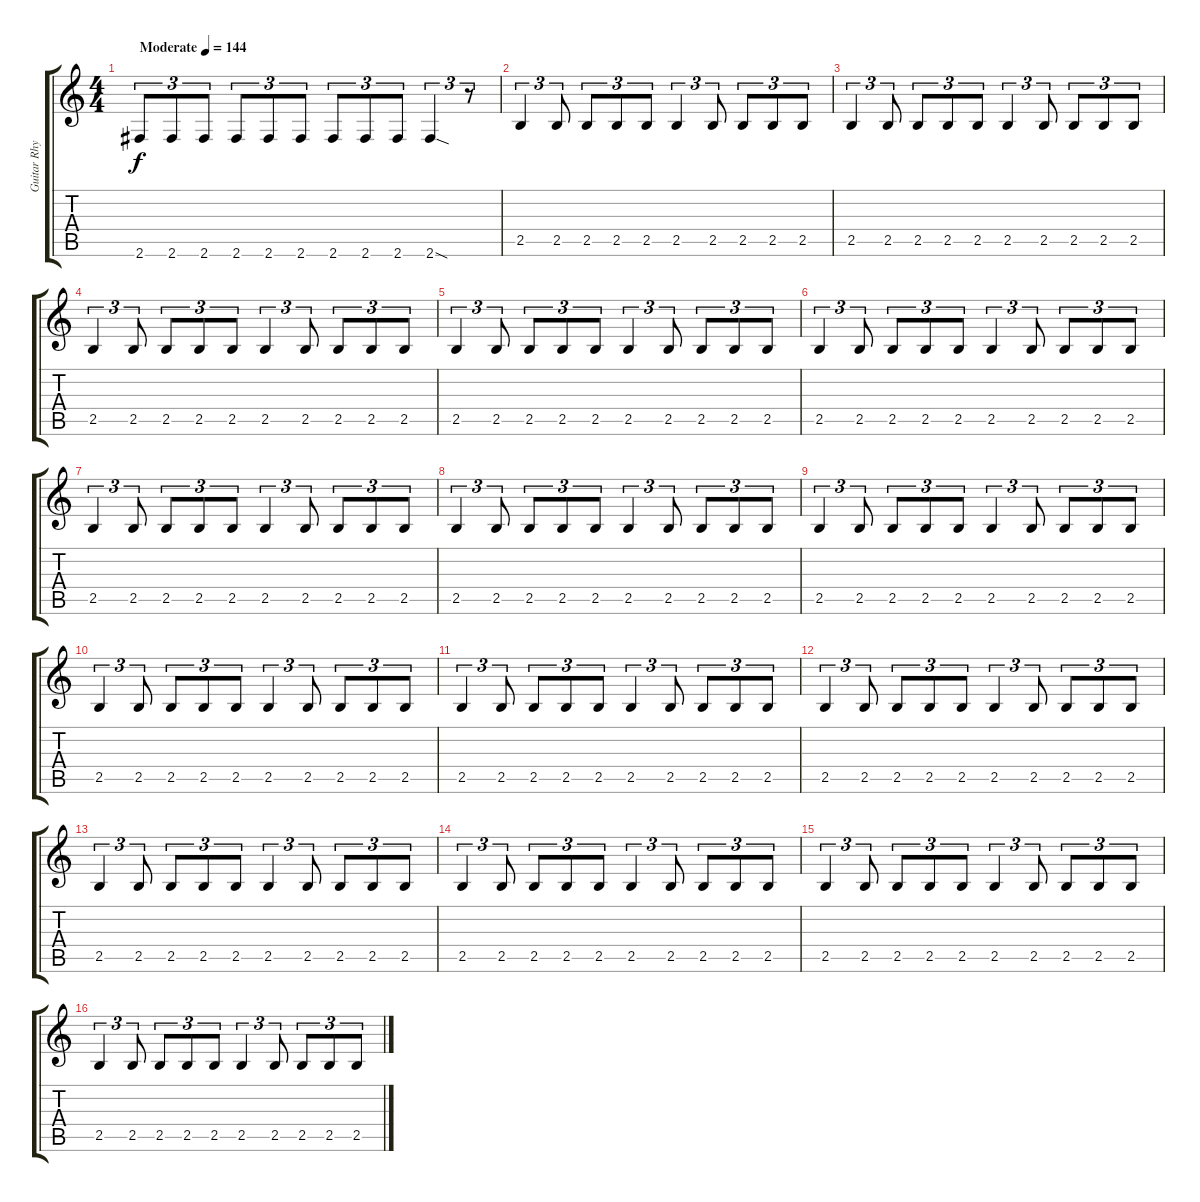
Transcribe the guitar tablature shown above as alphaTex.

\track ("Guitar Rhythm" "Guitar Rhy") {instrument electricguitarclean}
\staff {score tabs}
\tuning (E4 B3 G3 D3 A2 E2) {hide}
\ts (4 4)
\tempo (144 "Moderate")
\clef g2
\ks c
2.6.8{tu (3 2) dy f instrument electricguitarclean} 2.6.8{tu (3 2)} 2.6.8{tu (3 2)} 2.6.8{tu (3 2)} 2.6.8{tu (3 2)} 2.6.8{tu (3 2)} 2.6.8{tu (3 2)} 2.6.8{tu (3 2)} 2.6.8{tu (3 2)} 2.6{sod}.4{tu (3 2)} r.8{tu (3 2)} |
2.5.4{tu (3 2)} 2.5.8{tu (3 2)} 2.5.8{tu (3 2)} 2.5.8{tu (3 2)} 2.5.8{tu (3 2)} 2.5.4{tu (3 2)} 2.5.8{tu (3 2)} 2.5.8{tu (3 2)} 2.5.8{tu (3 2)} 2.5.8{tu (3 2)} |
2.5.4{tu (3 2)} 2.5.8{tu (3 2)} 2.5.8{tu (3 2)} 2.5.8{tu (3 2)} 2.5.8{tu (3 2)} 2.5.4{tu (3 2)} 2.5.8{tu (3 2)} 2.5.8{tu (3 2)} 2.5.8{tu (3 2)} 2.5.8{tu (3 2)} |
2.5.4{tu (3 2)} 2.5.8{tu (3 2)} 2.5.8{tu (3 2)} 2.5.8{tu (3 2)} 2.5.8{tu (3 2)} 2.5.4{tu (3 2)} 2.5.8{tu (3 2)} 2.5.8{tu (3 2)} 2.5.8{tu (3 2)} 2.5.8{tu (3 2)} |
2.5.4{tu (3 2)} 2.5.8{tu (3 2)} 2.5.8{tu (3 2)} 2.5.8{tu (3 2)} 2.5.8{tu (3 2)} 2.5.4{tu (3 2)} 2.5.8{tu (3 2)} 2.5.8{tu (3 2)} 2.5.8{tu (3 2)} 2.5.8{tu (3 2)} |
2.5.4{tu (3 2)} 2.5.8{tu (3 2)} 2.5.8{tu (3 2)} 2.5.8{tu (3 2)} 2.5.8{tu (3 2)} 2.5.4{tu (3 2)} 2.5.8{tu (3 2)} 2.5.8{tu (3 2)} 2.5.8{tu (3 2)} 2.5.8{tu (3 2)} |
2.5.4{tu (3 2)} 2.5.8{tu (3 2)} 2.5.8{tu (3 2)} 2.5.8{tu (3 2)} 2.5.8{tu (3 2)} 2.5.4{tu (3 2)} 2.5.8{tu (3 2)} 2.5.8{tu (3 2)} 2.5.8{tu (3 2)} 2.5.8{tu (3 2)} |
2.5.4{tu (3 2)} 2.5.8{tu (3 2)} 2.5.8{tu (3 2)} 2.5.8{tu (3 2)} 2.5.8{tu (3 2)} 2.5.4{tu (3 2)} 2.5.8{tu (3 2)} 2.5.8{tu (3 2)} 2.5.8{tu (3 2)} 2.5.8{tu (3 2)} |
2.5.4{tu (3 2)} 2.5.8{tu (3 2)} 2.5.8{tu (3 2)} 2.5.8{tu (3 2)} 2.5.8{tu (3 2)} 2.5.4{tu (3 2)} 2.5.8{tu (3 2)} 2.5.8{tu (3 2)} 2.5.8{tu (3 2)} 2.5.8{tu (3 2)} |
2.5.4{tu (3 2)} 2.5.8{tu (3 2)} 2.5.8{tu (3 2)} 2.5.8{tu (3 2)} 2.5.8{tu (3 2)} 2.5.4{tu (3 2)} 2.5.8{tu (3 2)} 2.5.8{tu (3 2)} 2.5.8{tu (3 2)} 2.5.8{tu (3 2)} |
2.5.4{tu (3 2)} 2.5.8{tu (3 2)} 2.5.8{tu (3 2)} 2.5.8{tu (3 2)} 2.5.8{tu (3 2)} 2.5.4{tu (3 2)} 2.5.8{tu (3 2)} 2.5.8{tu (3 2)} 2.5.8{tu (3 2)} 2.5.8{tu (3 2)} |
2.5.4{tu (3 2)} 2.5.8{tu (3 2)} 2.5.8{tu (3 2)} 2.5.8{tu (3 2)} 2.5.8{tu (3 2)} 2.5.4{tu (3 2)} 2.5.8{tu (3 2)} 2.5.8{tu (3 2)} 2.5.8{tu (3 2)} 2.5.8{tu (3 2)} |
2.5.4{tu (3 2)} 2.5.8{tu (3 2)} 2.5.8{tu (3 2)} 2.5.8{tu (3 2)} 2.5.8{tu (3 2)} 2.5.4{tu (3 2)} 2.5.8{tu (3 2)} 2.5.8{tu (3 2)} 2.5.8{tu (3 2)} 2.5.8{tu (3 2)} |
2.5.4{tu (3 2)} 2.5.8{tu (3 2)} 2.5.8{tu (3 2)} 2.5.8{tu (3 2)} 2.5.8{tu (3 2)} 2.5.4{tu (3 2)} 2.5.8{tu (3 2)} 2.5.8{tu (3 2)} 2.5.8{tu (3 2)} 2.5.8{tu (3 2)} |
2.5.4{tu (3 2)} 2.5.8{tu (3 2)} 2.5.8{tu (3 2)} 2.5.8{tu (3 2)} 2.5.8{tu (3 2)} 2.5.4{tu (3 2)} 2.5.8{tu (3 2)} 2.5.8{tu (3 2)} 2.5.8{tu (3 2)} 2.5.8{tu (3 2)} |
2.5.4{tu (3 2)} 2.5.8{tu (3 2)} 2.5.8{tu (3 2)} 2.5.8{tu (3 2)} 2.5.8{tu (3 2)} 2.5.4{tu (3 2)} 2.5.8{tu (3 2)} 2.5.8{tu (3 2)} 2.5.8{tu (3 2)} 2.5.8{tu (3 2)}
